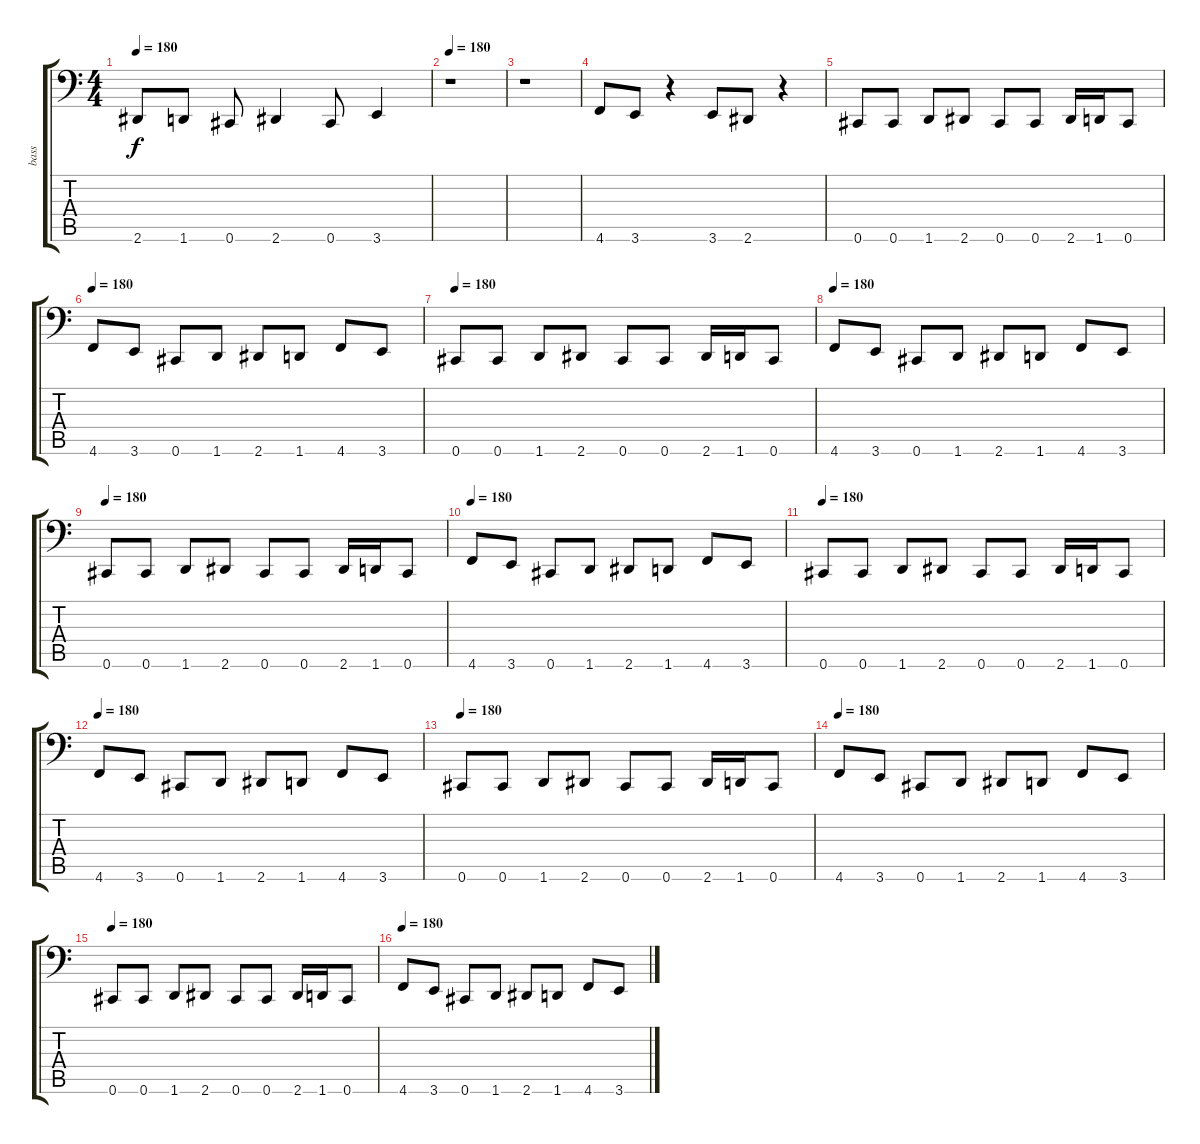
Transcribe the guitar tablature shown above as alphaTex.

\track ("bass" "bass") {instrument electricbasspick}
\staff {score tabs}
\tuning (Db3 Ab2 E2 B1 Gb1 Db1) {hide}
\ts (4 4)
\tempo 180
\clef f4
\ks c
2.6.8{dy f} 1.6.8 0.6.8 2.6.4 0.6.8 3.6.4 |
\tempo 180
r.1 |
r.1 |
4.6.8 3.6.8 r.4 3.6.8 2.6.8 r.4 |
0.6.8 0.6.8 1.6.8 2.6.8 0.6.8 0.6.8 2.6.16 1.6.16 0.6.8 |
\tempo 180
4.6.8 3.6.8 0.6.8 1.6.8 2.6.8 1.6.8 4.6.8 3.6.8 |
\tempo 180
0.6.8 0.6.8 1.6.8 2.6.8 0.6.8 0.6.8 2.6.16 1.6.16 0.6.8 |
\tempo 180
4.6.8 3.6.8 0.6.8 1.6.8 2.6.8 1.6.8 4.6.8 3.6.8 |
\tempo 180
0.6.8 0.6.8 1.6.8 2.6.8 0.6.8 0.6.8 2.6.16 1.6.16 0.6.8 |
\tempo 180
4.6.8 3.6.8 0.6.8 1.6.8 2.6.8 1.6.8 4.6.8 3.6.8 |
\tempo 180
0.6.8 0.6.8 1.6.8 2.6.8 0.6.8 0.6.8 2.6.16 1.6.16 0.6.8 |
\tempo 180
4.6.8 3.6.8 0.6.8 1.6.8 2.6.8 1.6.8 4.6.8 3.6.8 |
\tempo 180
0.6.8 0.6.8 1.6.8 2.6.8 0.6.8 0.6.8 2.6.16 1.6.16 0.6.8 |
\tempo 180
4.6.8 3.6.8 0.6.8 1.6.8 2.6.8 1.6.8 4.6.8 3.6.8 |
\tempo 180
0.6.8 0.6.8 1.6.8 2.6.8 0.6.8 0.6.8 2.6.16 1.6.16 0.6.8 |
\tempo 180
4.6.8 3.6.8 0.6.8 1.6.8 2.6.8 1.6.8 4.6.8 3.6.8
